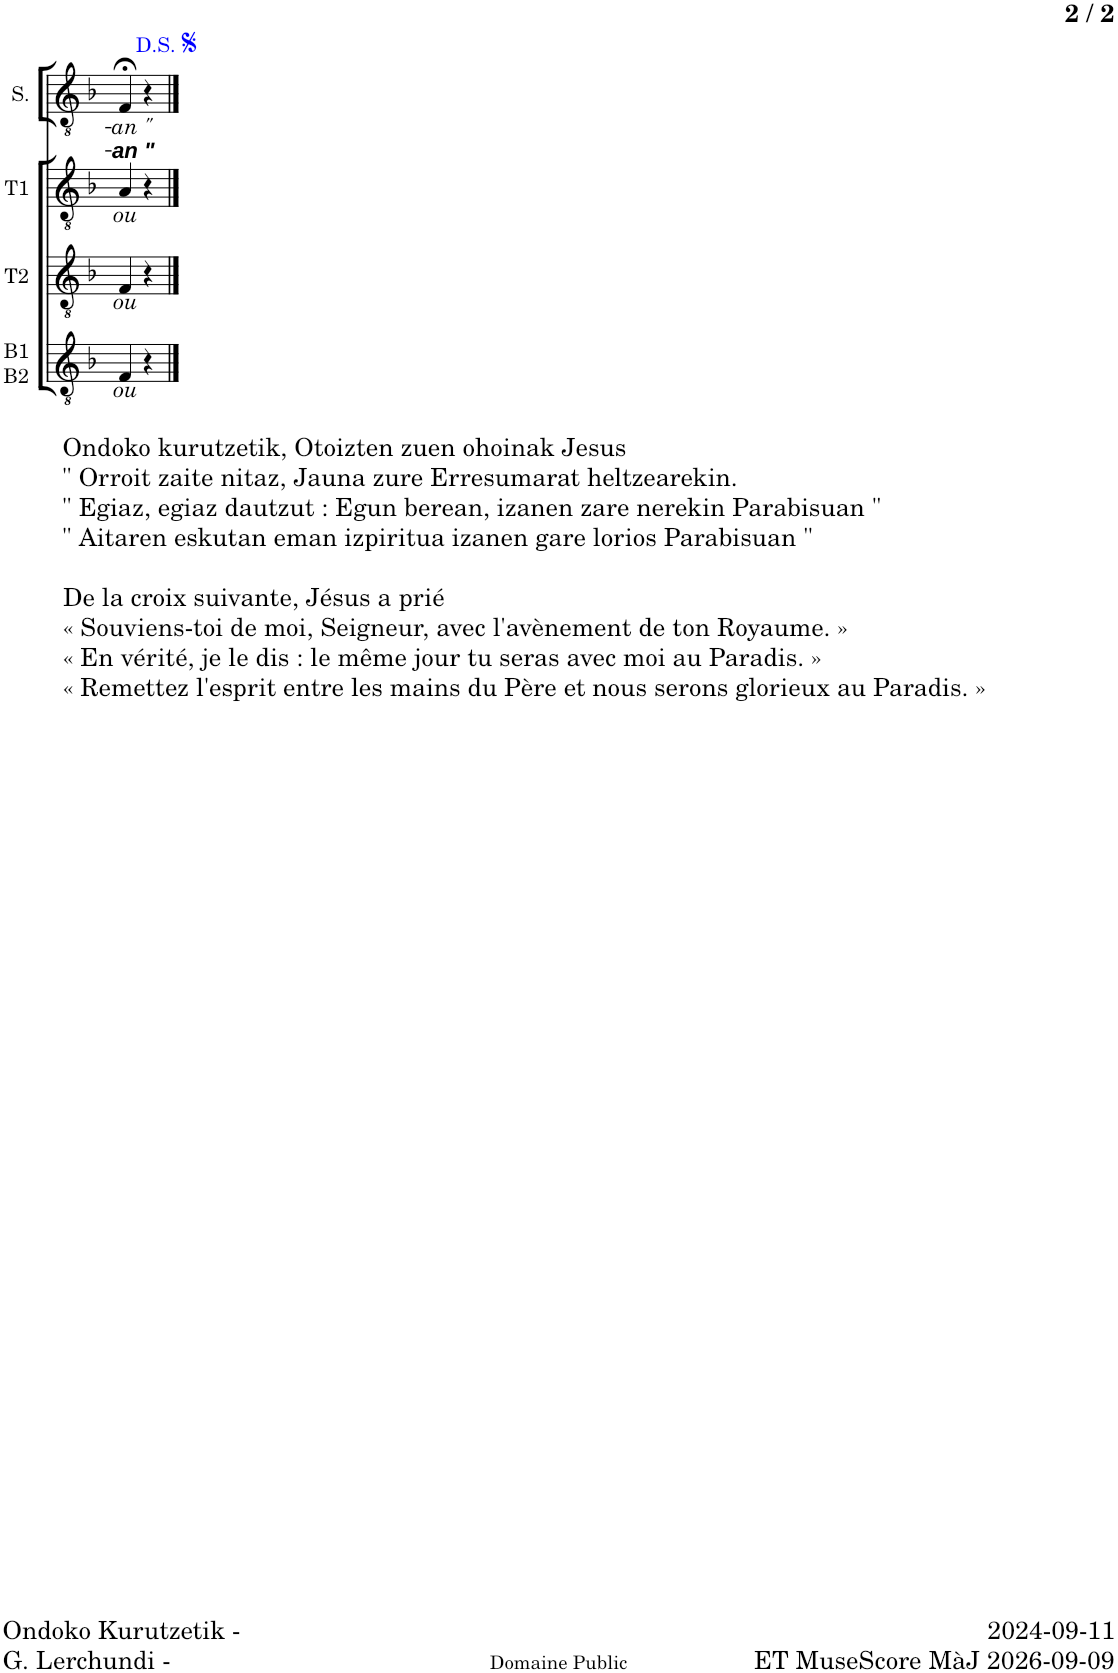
**kern	**text	**kern	**text	**kern	**text	**kern	**text	**text
*part4	*part4	*part3	*part3	*part2	*part2	*part1	*part1	*part1
*staff4	*staff4	*staff3	*staff3	*staff2	*staff2	*staff1	*staff1	*staff1
*I"Basses	*	*I"Ténor 2	*	*I"Ténor 1	*	*I"Solo	*	*
*	*	*I'T2	*	*I'T1	*	*I'S.	*	*
!!LO:PB:g=z
*clefGv2	*	*clefGv2	*	*clefGv2	*	*clefGv2	*	*
*k[b-]	*	*k[b-]	*	*k[b-]	*	*k[b-]	*	*
*M2/4	*	*M2/4	*	*M2/4	*	*M2/4	*	*
=26	=26	=26	=26	=26	=26	=26	=26	=26
!	!LO:LY:b	!	!LO:LY:b	!	!LO:LY:b	!	!LO:LY:b	!LO:LY:b
4F/	ou	4F/	ou	4A/	ou	4F;</	-an "	-an "
4r	.	4r	.	4r	.	4r	.	.
==	==	==	==	==	==	==	==	==
*-	*-	*-	*-	*-	*-	*-	*-	*-
